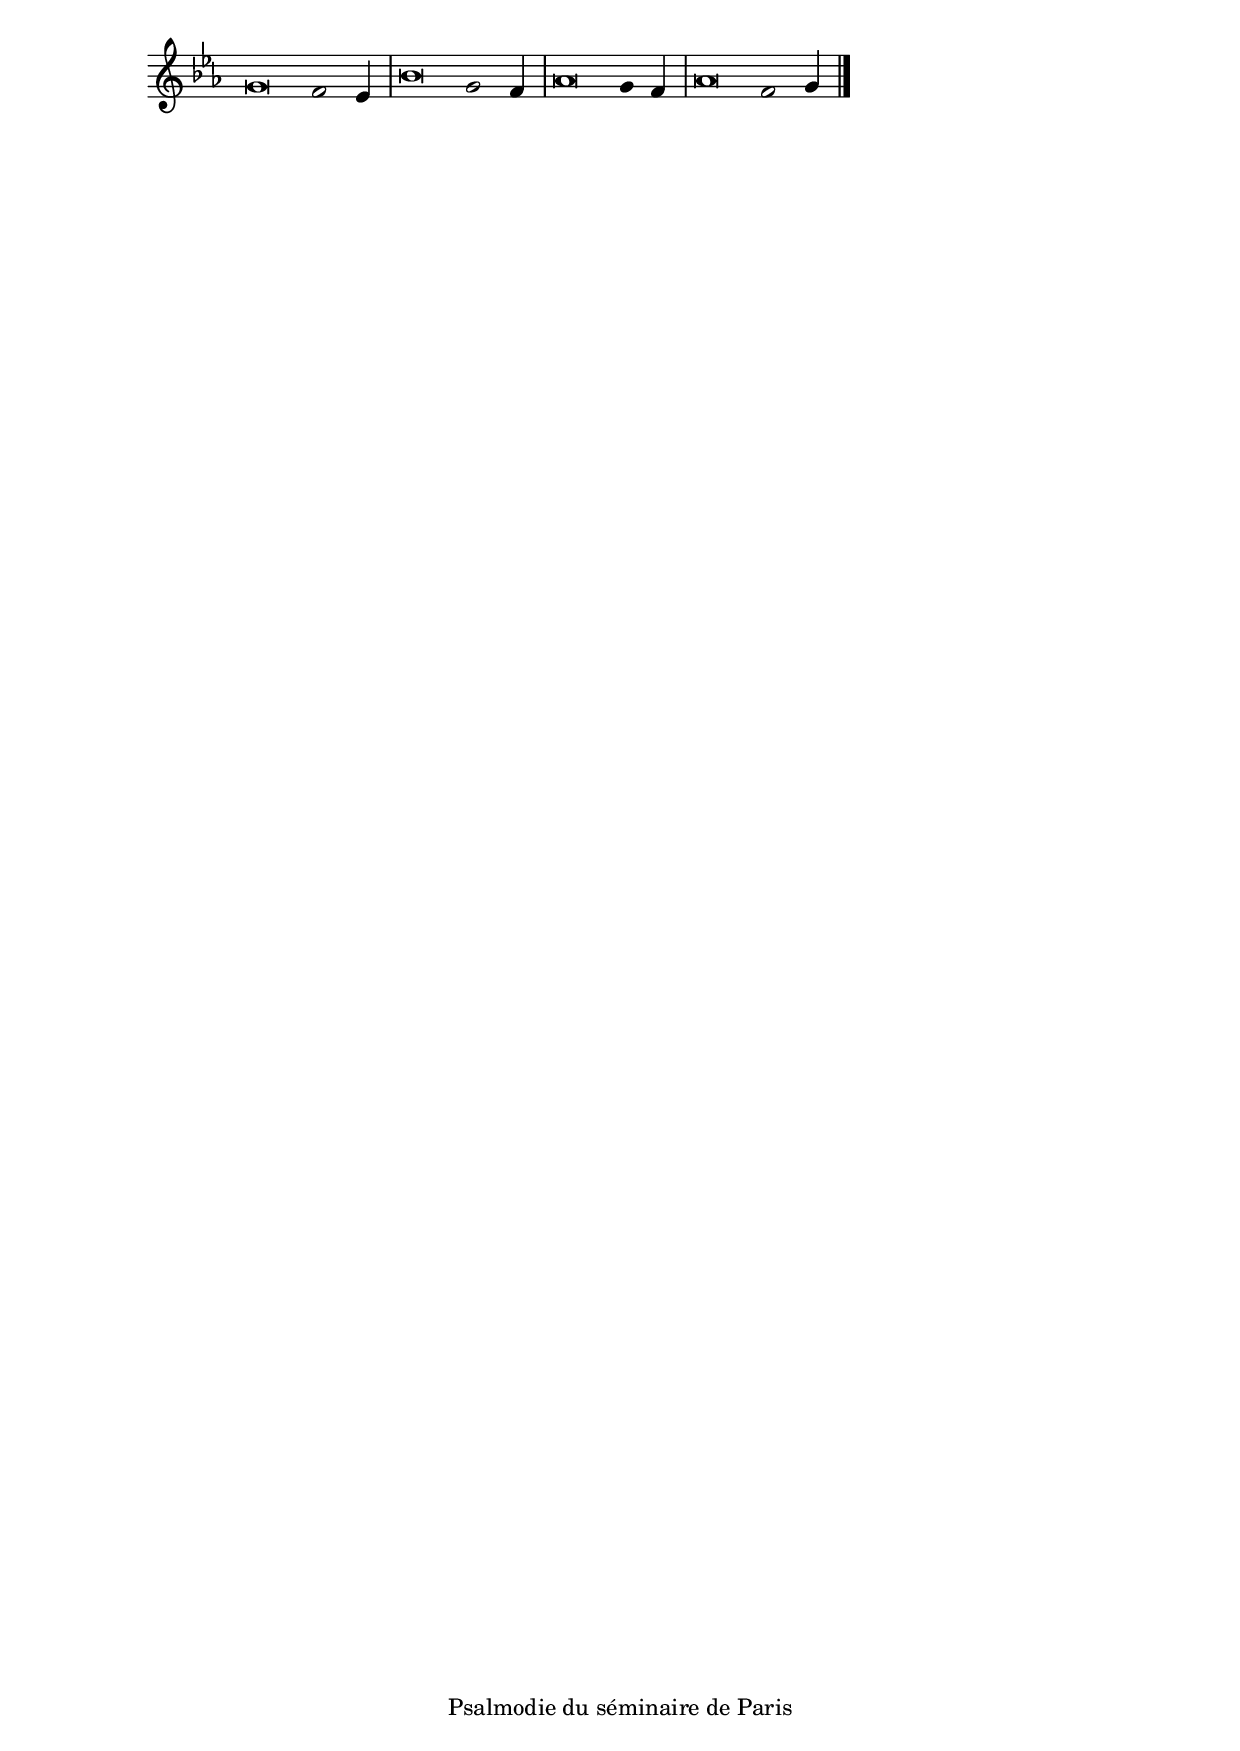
\version "2.20.0"
\language "italiano"

stemOff = \hide Staff.Stem
stemOn  = \undo \stemOff

\header {
  %title = "Psaume 148"
  %tagline = ##f
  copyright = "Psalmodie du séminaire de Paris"
}

\score {
  \new Staff \with { \remove "Time_signature_engraver" }
  \relative
  {
    \key mib \major
    \cadenzaOn
    \stemOff sol'\breve fa2 \stemOn mib4
    \bar "|"
    \stemOff sib'\breve sol2 \stemOn fa4
    \bar "|"
    \stemOff lab\breve sol4 \stemOn fa4
    \bar "|"
    \stemOff lab\breve fa2 \stemOn sol4
    \bar "|."
  }
}